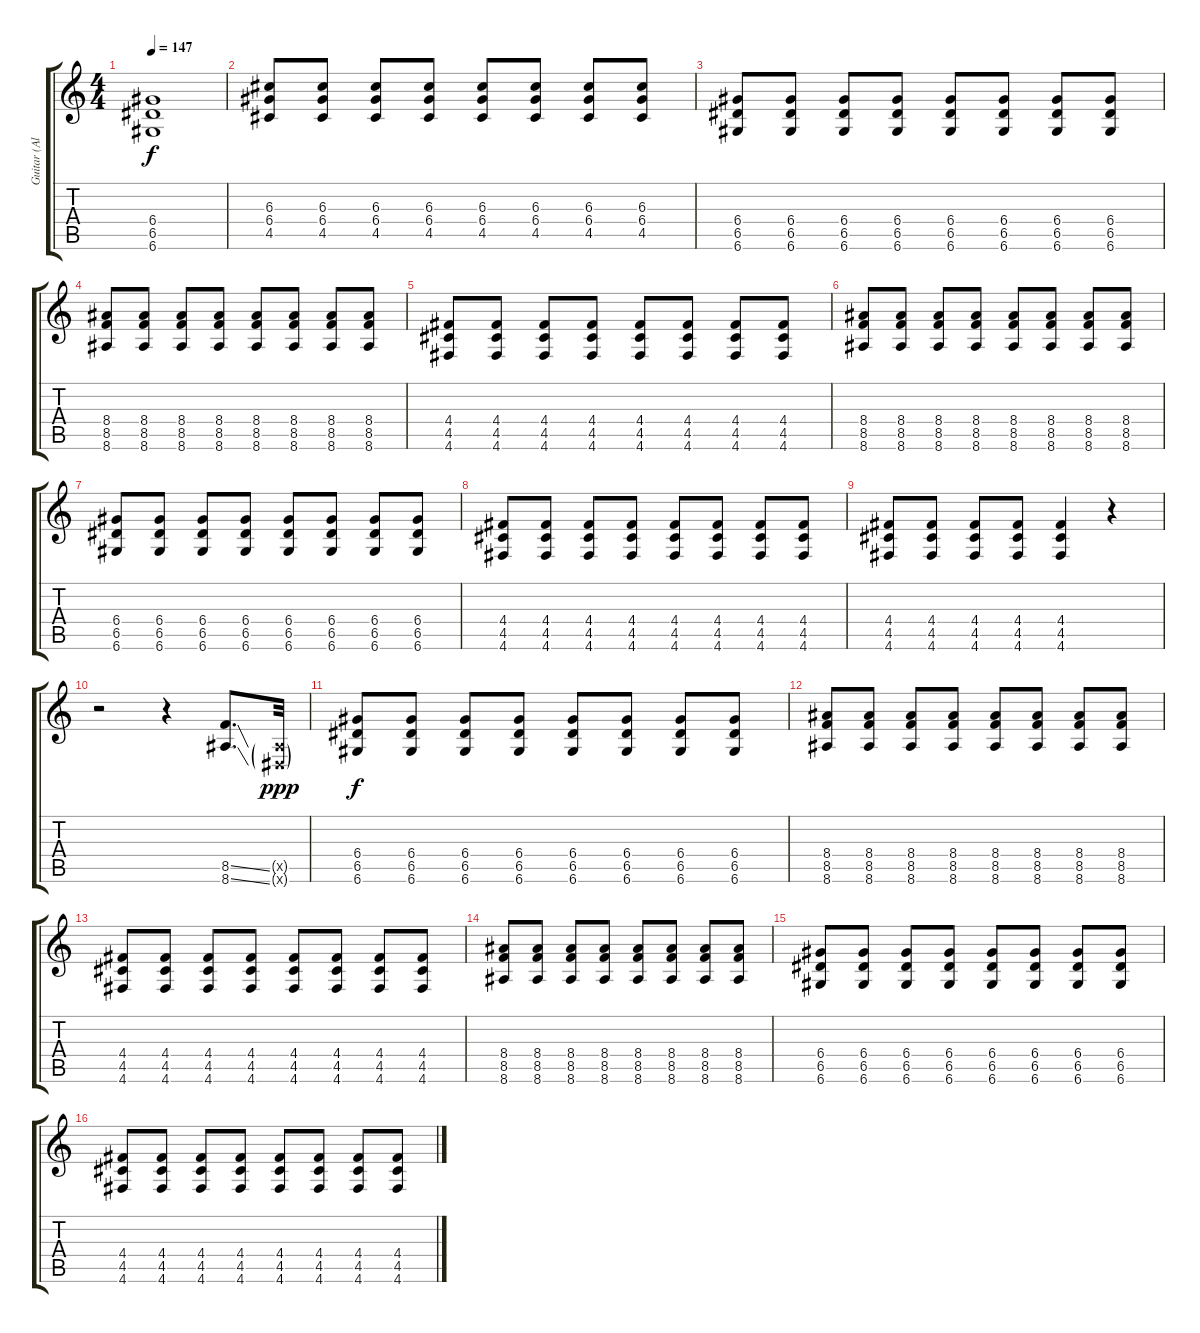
\track ("Guitar (Alex - Right)" "Guitar (Al") {instrument distortionguitar}
\staff {score tabs}
\tuning (E4 B3 G3 D3 A2 D2) {hide}
\ts (4 4)
\tempo 147
\clef g2
\ks c
(6.4{t} 6.5{t} 6.6{t}).1{dy f} |
(6.3 6.4 4.5).8 (6.3 6.4 4.5).8 (6.3 6.4 4.5).8 (6.3 6.4 4.5).8 (6.3 6.4 4.5).8 (6.3 6.4 4.5).8 (6.3 6.4 4.5).8 (6.3 6.4 4.5).8 |
(6.4 6.5 6.6).8 (6.4 6.5 6.6).8 (6.4 6.5 6.6).8 (6.4 6.5 6.6).8 (6.4 6.5 6.6).8 (6.4 6.5 6.6).8 (6.4 6.5 6.6).8 (6.4 6.5 6.6).8 |
(8.4 8.5 8.6).8 (8.4 8.5 8.6).8 (8.4 8.5 8.6).8 (8.4 8.5 8.6).8 (8.4 8.5 8.6).8 (8.4 8.5 8.6).8 (8.4 8.5 8.6).8 (8.4 8.5 8.6).8 |
(4.4 4.5 4.6).8 (4.4 4.5 4.6).8 (4.4 4.5 4.6).8 (4.4 4.5 4.6).8 (4.4 4.5 4.6).8 (4.4 4.5 4.6).8 (4.4 4.5 4.6).8 (4.4 4.5 4.6).8 |
(8.4 8.5 8.6).8 (8.4 8.5 8.6).8 (8.4 8.5 8.6).8 (8.4 8.5 8.6).8 (8.4 8.5 8.6).8 (8.4 8.5 8.6).8 (8.4 8.5 8.6).8 (8.4 8.5 8.6).8 |
(6.4 6.5 6.6).8 (6.4 6.5 6.6).8 (6.4 6.5 6.6).8 (6.4 6.5 6.6).8 (6.4 6.5 6.6).8 (6.4 6.5 6.6).8 (6.4 6.5 6.6).8 (6.4 6.5 6.6).8 |
(4.4 4.5 4.6).8 (4.4 4.5 4.6).8 (4.4 4.5 4.6).8 (4.4 4.5 4.6).8 (4.4 4.5 4.6).8 (4.4 4.5 4.6).8 (4.4 4.5 4.6).8 (4.4 4.5 4.6).8 |
(4.4 4.5 4.6).8 (4.4 4.5 4.6).8 (4.4 4.5 4.6).8 (4.4 4.5 4.6).8 (4.4 4.5 4.6).4 r.4 |
r.2 r.4 (8.5{ss} 8.6{ss}).8{d} (1.5{g x} 1.6{g x}).32{dy ppp} |
(6.4 6.5 6.6).8{dy f} (6.4 6.5 6.6).8 (6.4 6.5 6.6).8 (6.4 6.5 6.6).8 (6.4 6.5 6.6).8 (6.4 6.5 6.6).8 (6.4 6.5 6.6).8 (6.4 6.5 6.6).8 |
(8.4 8.5 8.6).8 (8.4 8.5 8.6).8 (8.4 8.5 8.6).8 (8.4 8.5 8.6).8 (8.4 8.5 8.6).8 (8.4 8.5 8.6).8 (8.4 8.5 8.6).8 (8.4 8.5 8.6).8 |
(4.4 4.5 4.6).8 (4.4 4.5 4.6).8 (4.4 4.5 4.6).8 (4.4 4.5 4.6).8 (4.4 4.5 4.6).8 (4.4 4.5 4.6).8 (4.4 4.5 4.6).8 (4.4 4.5 4.6).8 |
(8.4 8.5 8.6).8 (8.4 8.5 8.6).8 (8.4 8.5 8.6).8 (8.4 8.5 8.6).8 (8.4 8.5 8.6).8 (8.4 8.5 8.6).8 (8.4 8.5 8.6).8 (8.4 8.5 8.6).8 |
(6.4 6.5 6.6).8 (6.4 6.5 6.6).8 (6.4 6.5 6.6).8 (6.4 6.5 6.6).8 (6.4 6.5 6.6).8 (6.4 6.5 6.6).8 (6.4 6.5 6.6).8 (6.4 6.5 6.6).8 |
(4.4 4.5 4.6).8 (4.4 4.5 4.6).8 (4.4 4.5 4.6).8 (4.4 4.5 4.6).8 (4.4 4.5 4.6).8 (4.4 4.5 4.6).8 (4.4 4.5 4.6).8 (4.4 4.5 4.6).8
